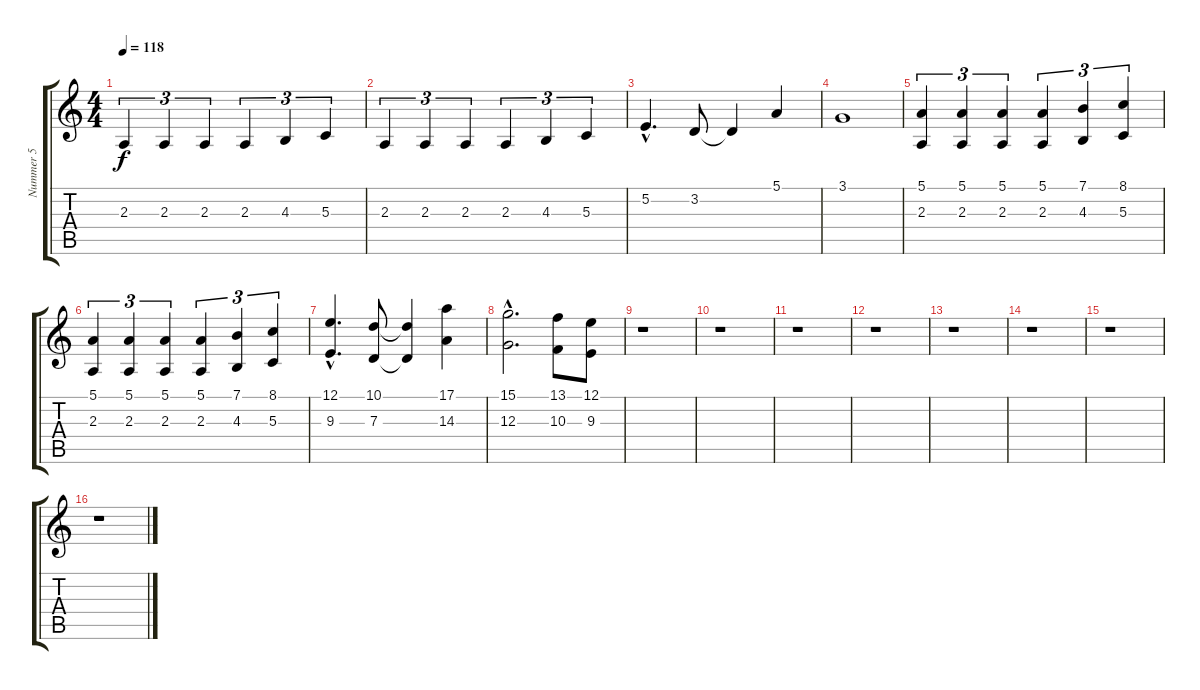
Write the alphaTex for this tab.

\track ("Nummer 5" "Nummer 5") {instrument stringensemble1}
\staff {score tabs}
\tuning (E4 B3 G3 D3 A2 E2) {hide}
\ts (4 4)
\tempo 118
\clef g2
\ks c
2.3.4{tu (3 2) dy f} 2.3.4{tu (3 2)} 2.3.4{tu (3 2)} 2.3.4{tu (3 2)} 4.3.4{tu (3 2)} 5.3.4{tu (3 2)} |
2.3.4{tu (3 2)} 2.3.4{tu (3 2)} 2.3.4{tu (3 2)} 2.3.4{tu (3 2)} 4.3.4{tu (3 2)} 5.3.4{tu (3 2)} |
5.2{hac}.4{d} 3.2.8 3.2{t}.4 5.1.4 |
3.1.1 |
(5.1 2.3).4{tu (3 2)} (5.1 2.3).4{tu (3 2)} (5.1 2.3).4{tu (3 2)} (5.1 2.3).4{tu (3 2)} (7.1 4.3).4{tu (3 2)} (8.1 5.3).4{tu (3 2)} |
(5.1 2.3).4{tu (3 2)} (5.1 2.3).4{tu (3 2)} (5.1 2.3).4{tu (3 2)} (5.1 2.3).4{tu (3 2)} (7.1 4.3).4{tu (3 2)} (8.1 5.3).4{tu (3 2)} |
(12.1{hac} 9.3{hac}).4{d} (10.1 7.3).8 (10.1{t} 7.3{t}).4 (17.1 14.3).4 |
(15.1{hac} 12.3{hac}).2{d} (13.1 10.3).8 (12.1 9.3).8 |
r.1 |
r.1 |
r.1 |
r.1 |
r.1 |
r.1 |
r.1 |
r.1
